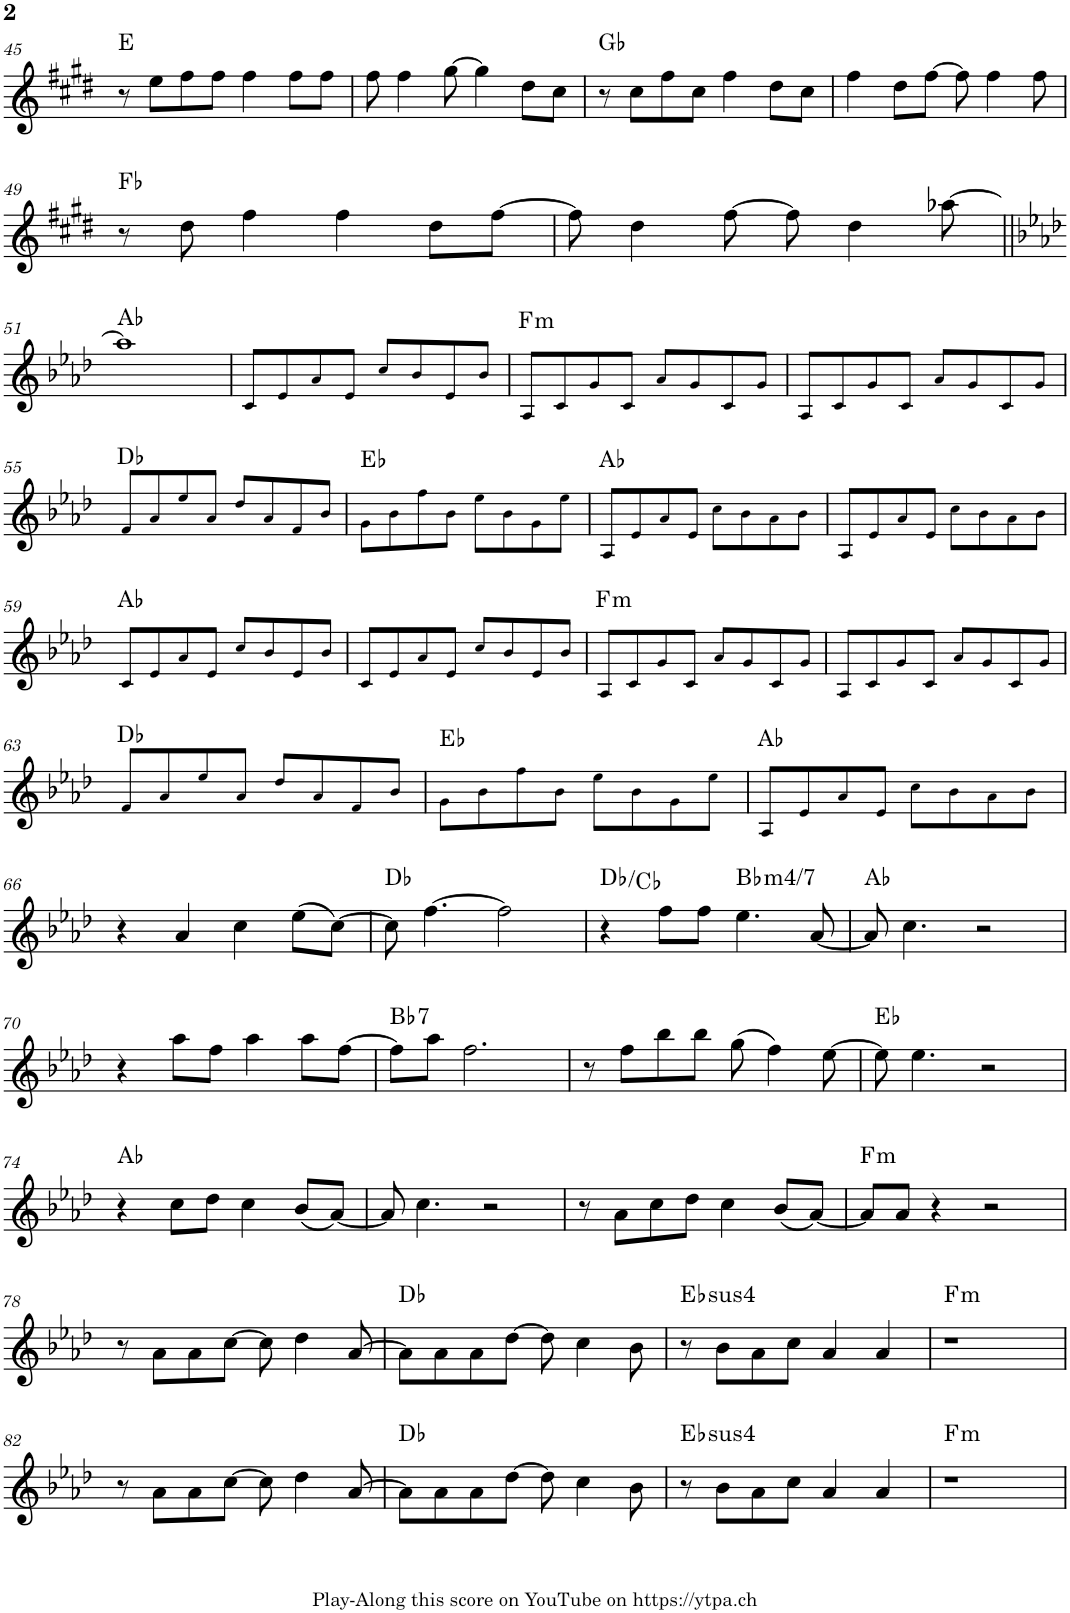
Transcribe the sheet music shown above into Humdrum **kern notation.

**kern	**harte
*part1	*part1
*staff1	*
*I"Piano	*
*I'Pno.	*
!!LO:PB:g=z
*clefG2	*
*k[f#c#g#d#]	*
*M4/4	*
=45	=45
8r	E:maj
8ee\L	.
8ff#\	.
8ff#\J	.
4ff#\	.
8ff#\L	.
8ff#\J	.
=46	=46
8ff#\	.
4ff#\	.
[8gg#\	.
4gg#\]	.
8dd#\L	.
8cc#\J	.
=47	=47
8r	Gb:maj
8cc#\L	.
8ff#\	.
8cc#\J	.
4ff#\	.
8dd#\L	.
8cc#\J	.
=48	=48
4ff#\	.
8dd#\L	.
[8ff#\J	.
8ff#\]	.
4ff#\	.
8ff#\	.
!!LO:LB:g=z
=49	=49
8r	Fb:maj
8dd#\	.
4ff#\	.
4ff#\	.
8dd#\L	.
[8ff#\J	.
=50	=50
8ff#\]	.
4dd#\	.
[8ff#\	.
8ff#\]	.
4dd#\	.
[8aa-X\	.
!!LO:LB:g=z
=51||	=51||
*k[b-e-a-d-]	*
1aa-]	Ab:maj
=52	=52
8c!/L	.
8e-!/	.
8a-!/	.
8e-!/J	.
8cc!/L	.
8b-!/	.
8e-!/	.
8b-!/J	.
=53	=53
!	!LO:H:kt=m
8A-!/L	F:min
8c!/	.
8g!/	.
8c!/J	.
8a-!/L	.
8g!/	.
8c!/	.
8g!/J	.
=54	=54
8A-!/L	.
8c!/	.
8g!/	.
8c!/J	.
8a-!/L	.
8g!/	.
8c!/	.
8g!/J	.
!!LO:LB:g=z
=55	=55
8f!/L	Db:maj
8a-!/	.
8ee-!/	.
8a-!/J	.
8dd-!/L	.
8a-!/	.
8f!/	.
8b-!/J	.
=56	=56
8g!\L	Eb:maj
8b-!\	.
8ff!\	.
8b-!\J	.
8ee-!\L	.
8b-!\	.
8g!\	.
8ee-!\J	.
=57	=57
8A-!/L	Ab:maj
8e-!/	.
8a-!/	.
8e-!/J	.
8cc!\L	.
8b-!\	.
8a-!\	.
8b-!\J	.
=58	=58
8A-!/L	.
8e-!/	.
8a-!/	.
8e-!/J	.
8cc!\L	.
8b-!\	.
8a-!\	.
8b-!\J	.
!!LO:LB:g=z
=59	=59
8c!/L	Ab:maj
8e-!/	.
8a-!/	.
8e-!/J	.
8cc!/L	.
8b-!/	.
8e-!/	.
8b-!/J	.
=60	=60
8c!/L	.
8e-!/	.
8a-!/	.
8e-!/J	.
8cc!/L	.
8b-!/	.
8e-!/	.
8b-!/J	.
=61	=61
!	!LO:H:kt=m
8A-!/L	F:min
8c!/	.
8g!/	.
8c!/J	.
8a-!/L	.
8g!/	.
8c!/	.
8g!/J	.
=62	=62
8A-!/L	.
8c!/	.
8g!/	.
8c!/J	.
8a-!/L	.
8g!/	.
8c!/	.
8g!/J	.
!!LO:LB:g=z
=63	=63
8f!/L	Db:maj
8a-!/	.
8ee-!/	.
8a-!/J	.
8dd-!/L	.
8a-!/	.
8f!/	.
8b-!/J	.
=64	=64
8g!\L	Eb:maj
8b-!\	.
8ff!\	.
8b-!\J	.
8ee-!\L	.
8b-!\	.
8g!\	.
8ee-!\J	.
=65	=65
8A-!/L	Ab:maj
8e-!/	.
8a-!/	.
8e-!/J	.
8cc!\L	.
8b-!\	.
8a-!\	.
8b-!\J	.
!!LO:LB:g=z
=66	=66
4r	.
4a-/	.
4cc\	.
(8ee-\L	.
[8cc\J)	.
=67	=67
8cc\]	Db:maj
[4.ff\	.
2ff\]	.
=68	=68
4r	Db:maj/b7
8ff\L	.
8ff\J	.
!	!LO:H:kt=m4/7
4.ee-\	Bb:min
[8a-/	.
=69	=69
8a-/]	Ab:maj
4.cc\	.
2r	.
!!LO:LB:g=z
=70	=70
4r	.
8aa-\L	.
8ff\J	.
4aa-\	.
8aa-\L	.
[8ff\J	.
=71	=71
!	!LO:H:kt=7
8ff\L]	Bb:7
8aa-\J	.
2.ff\	.
=72	=72
8r	.
8ff\L	.
8bb-\	.
8bb-\J	.
(8gg\	.
4ff\)	.
[8ee-\	.
=73	=73
8ee-\]	Eb:maj
4.ee-\	.
2r	.
!!LO:LB:g=z
=74	=74
4r	Ab:maj
8cc\L	.
8dd-\J	.
4cc\	.
(8b-/L	.
[8a-/J)	.
=75	=75
8a-/]	.
4.cc\	.
2r	.
=76	=76
8r	.
8a-\L	.
8cc\	.
8dd-\J	.
4cc\	.
(8b-/L	.
[8a-/J)	.
=77	=77
!	!LO:H:kt=m
8a-/L]	F:min
8a-/J	.
4r	.
2r	.
!!LO:LB:g=z
=78	=78
8r	.
8a-\L	.
8a-\	.
[8cc\J	.
8cc\]	.
4dd-\	.
[8a-/	.
=79	=79
8a-\L]	Db:maj
8a-\	.
8a-\	.
[8dd-\J	.
8dd-\]	.
4cc\	.
8b-\	.
=80	=80
!	!LO:H:kt=4
8r	Eb:sus4
8b-\L	.
8a-\	.
8cc\J	.
4a-/	.
4a-/	.
=81	=81
!	!LO:H:kt=m
1r	F:min
!!LO:LB:g=z
=82	=82
8r	.
8a-\L	.
8a-\	.
[8cc\J	.
8cc\]	.
4dd-\	.
[8a-/	.
=83	=83
8a-\L]	Db:maj
8a-\	.
8a-\	.
[8dd-\J	.
8dd-\]	.
4cc\	.
8b-\	.
=84	=84
!	!LO:H:kt=4
8r	Eb:sus4
8b-\L	.
8a-\	.
8cc\J	.
4a-/	.
4a-/	.
=85	=85
!	!LO:H:kt=m
1r	F:min
=	=
*-	*-
